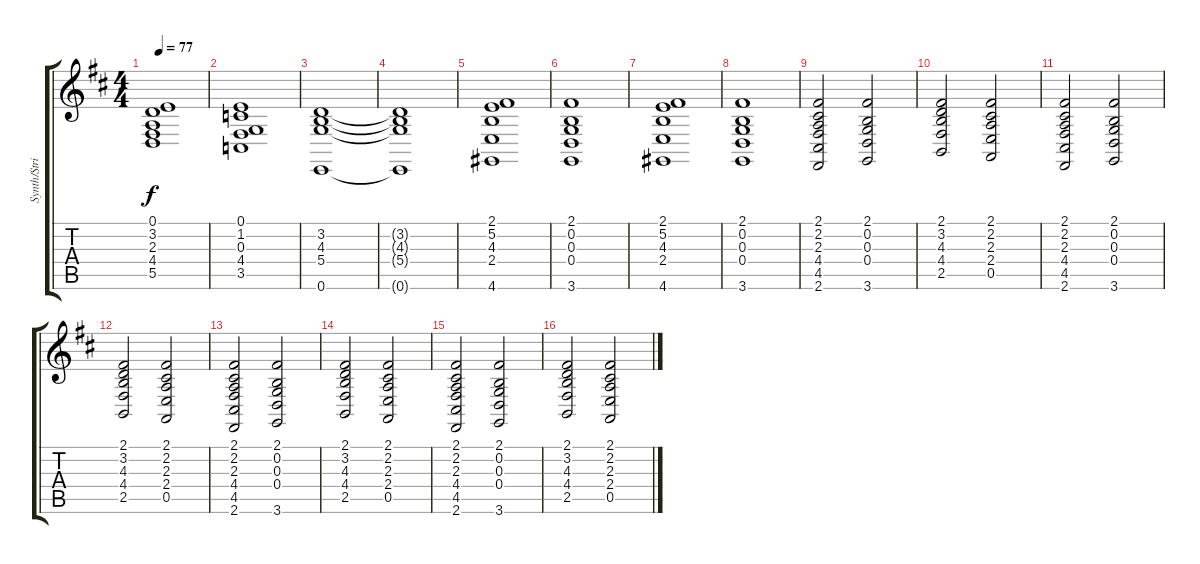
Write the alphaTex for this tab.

\track ("Synth/Strings" "Synth/Stri") {instrument stringensemble1}
\staff {score tabs}
\tuning (E4 B3 G3 D3 A2 E2) {hide}
\ts (4 4)
\tempo 77
\clef g2
\ks d
(0.1 3.2 2.3 4.4 5.5).1{dy f} |
(0.1 1.2 0.3 4.4 3.5).1 |
(3.2 4.3 5.4 0.6).1 |
(3.2{t} 4.3{t} 5.4{t} 0.6{t}).1 |
(2.1 5.2 4.3 2.4 4.6).1 |
(2.1 0.2 0.3 0.4 3.6).1 |
(2.1 5.2 4.3 2.4 4.6).1 |
(2.1 0.2 0.3 0.4 3.6).1 |
(2.1 2.2 2.3 4.4 4.5 2.6).2{volume 4 instrument pad2warm} (2.1 0.2 0.3 0.4 3.6).2 |
(2.1 3.2 4.3 4.4 2.5).2 (2.1 2.2 2.3 2.4 0.5).2 |
(2.1 2.2 2.3 4.4 4.5 2.6).2 (2.1 0.2 0.3 0.4 3.6).2 |
(2.1 3.2 4.3 4.4 2.5).2 (2.1 2.2 2.3 2.4 0.5).2 |
(2.1 2.2 2.3 4.4 4.5 2.6).2 (2.1 0.2 0.3 0.4 3.6).2 |
(2.1 3.2 4.3 4.4 2.5).2 (2.1 2.2 2.3 2.4 0.5).2 |
(2.1 2.2 2.3 4.4 4.5 2.6).2 (2.1 0.2 0.3 0.4 3.6).2 |
(2.1 3.2 4.3 4.4 2.5).2 (2.1 2.2 2.3 2.4 0.5).2
